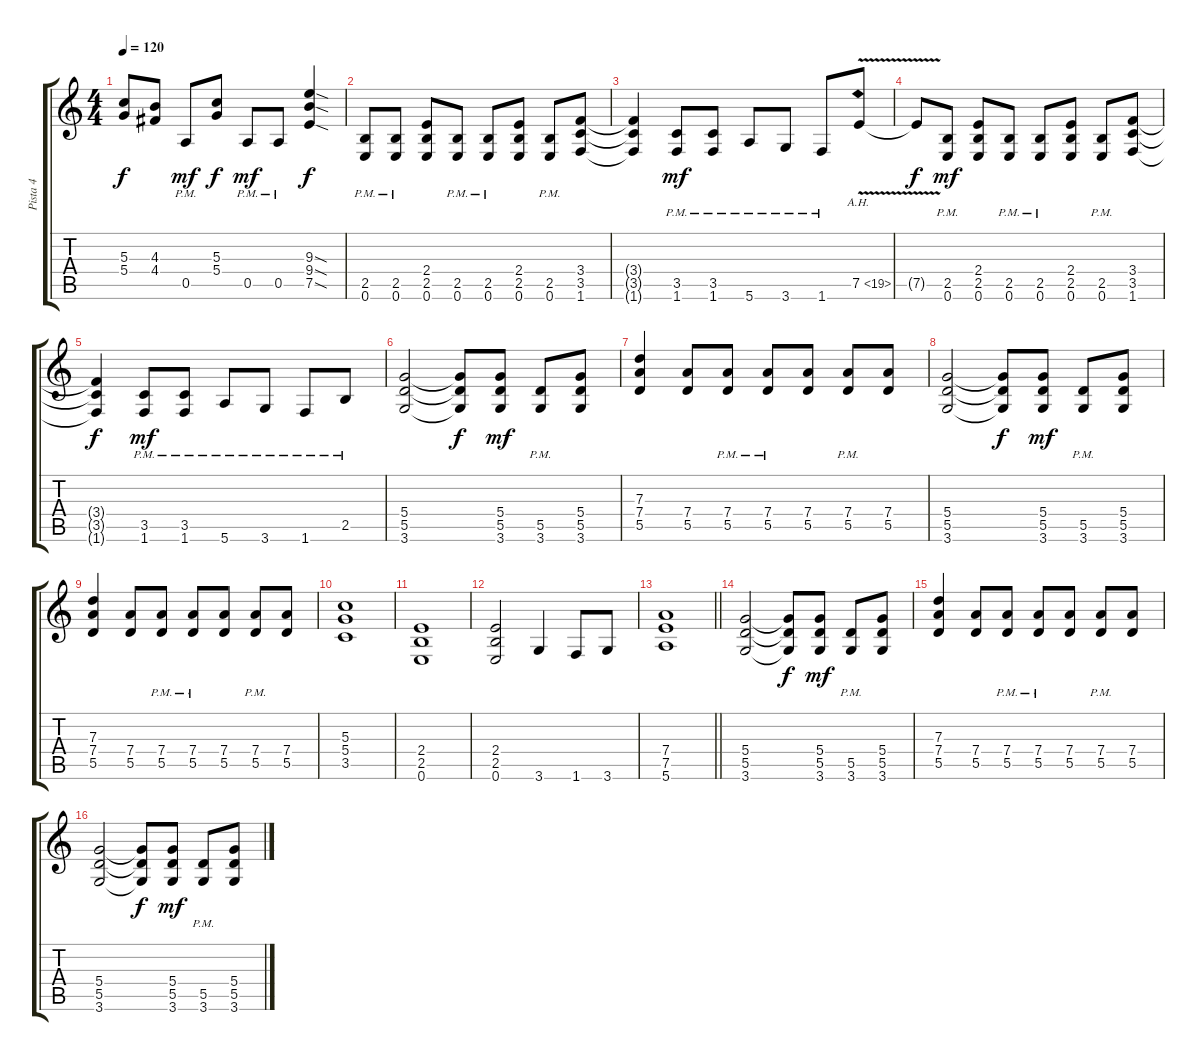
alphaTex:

\track ("Pista 4" "Pista 4") {instrument distortionguitar}
\staff {score tabs}
\tuning (E4 B3 G3 D3 A2 E2) {hide}
\ts (4 4)
\tempo 120
\clef g2
\ks c
(5.3 5.4).8{dy f} (4.3 4.4).8 0.5{pm}.8{dy mf} (5.3 5.4).8{dy f} 0.5{pm}.8{dy mf} 0.5{pm}.8 (9.3{sod} 9.4{sod} 7.5{sod}).4{dy f} |
(2.5{pm} 0.6{pm}).8 (2.5{pm} 0.6{pm}).8 (2.4 2.5 0.6).8 (2.5{pm} 0.6{pm}).8 (2.5{pm} 0.6{pm}).8 (2.4 2.5 0.6).8 (2.5{pm} 0.6{pm}).8 (3.4 3.5 1.6).8 |
(3.4{t} 3.5{t} 1.6{t}).4 (3.5{pm} 1.6{pm}).8{dy mf} (3.5{pm} 1.6{pm}).8 5.6{pm}.8 3.6{pm}.8 1.6{pm}.8 7.5{ah 12 v}.8 |
7.5{t}.8{dy f} (2.5{pm} 0.6{pm}).8{dy mf} (2.4 2.5 0.6).8 (2.5{pm} 0.6{pm}).8 (2.5{pm} 0.6{pm}).8 (2.4 2.5 0.6).8 (2.5{pm} 0.6{pm}).8 (3.4 3.5 1.6).8 |
(3.4{t} 3.5{t} 1.6{t}).4{dy f} (3.5{pm} 1.6{pm}).8{dy mf} (3.5{pm} 1.6{pm}).8 5.6{pm}.8 3.6{pm}.8 1.6{pm}.8 2.5{pm}.8 |
(5.4 5.5 3.6).2 (5.4{t} 5.5{t} 3.6{t}).8{dy f} (5.4 5.5 3.6).8{dy mf} (5.5{pm} 3.6{pm}).8 (5.4 5.5 3.6).8 |
(7.3 7.4 5.5).4 (7.4 5.5).8 (7.4{pm} 5.5{pm}).8 (7.4{pm} 5.5{pm}).8 (7.4 5.5).8 (7.4{pm} 5.5{pm}).8 (7.4 5.5).8 |
(5.4 5.5 3.6).2 (5.4{t} 5.5{t} 3.6{t}).8{dy f} (5.4 5.5 3.6).8{dy mf} (5.5{pm} 3.6{pm}).8 (5.4 5.5 3.6).8 |
(7.3 7.4 5.5).4 (7.4 5.5).8 (7.4{pm} 5.5{pm}).8 (7.4{pm} 5.5{pm}).8 (7.4 5.5).8 (7.4{pm} 5.5{pm}).8 (7.4 5.5).8 |
(5.3 5.4 3.5).1 |
(2.4 2.5 0.6).1 |
(2.4 2.5 0.6).2 3.6.4 1.6.8 3.6.8 |
\barLineRight lightlight
(7.4 7.5 5.6).1 |
(5.4 5.5 3.6).2 (5.4{t} 5.5{t} 3.6{t}).8{dy f} (5.4 5.5 3.6).8{dy mf} (5.5{pm} 3.6{pm}).8 (5.4 5.5 3.6).8 |
(7.3 7.4 5.5).4 (7.4 5.5).8 (7.4{pm} 5.5{pm}).8 (7.4{pm} 5.5{pm}).8 (7.4 5.5).8 (7.4{pm} 5.5{pm}).8 (7.4 5.5).8 |
(5.4 5.5 3.6).2 (5.4{t} 5.5{t} 3.6{t}).8{dy f} (5.4 5.5 3.6).8{dy mf} (5.5{pm} 3.6{pm}).8 (5.4 5.5 3.6).8
